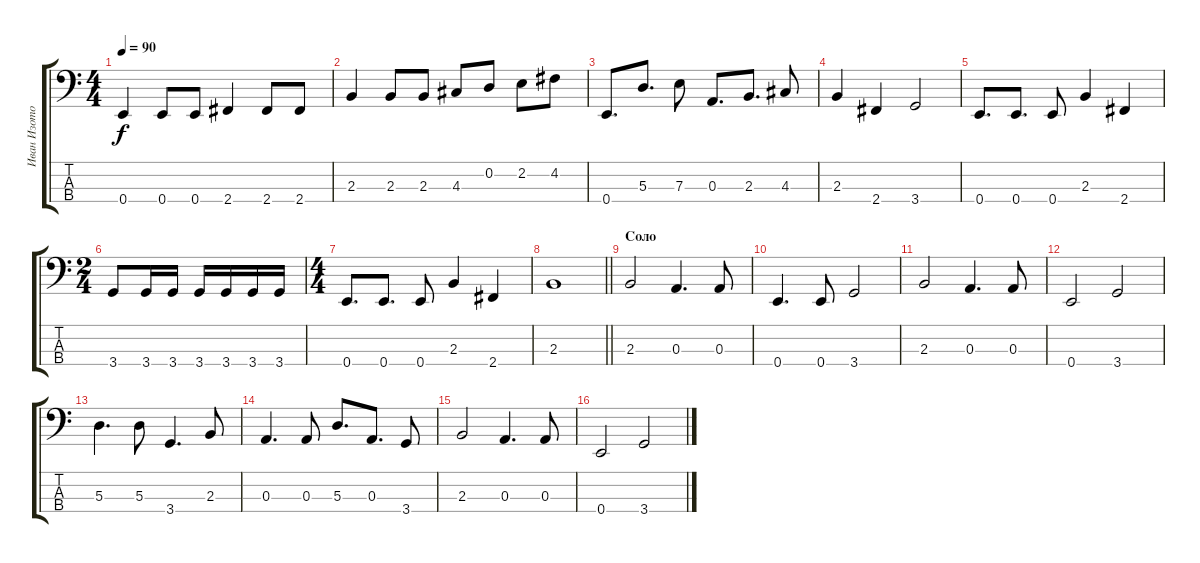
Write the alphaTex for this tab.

\track ("Иван Изотов " "Иван Изото") {instrument electricbassfinger}
\staff {score tabs}
\tuning (G2 D2 A1 E1) {hide}
\ts (4 4)
\tempo 90
\clef f4
\ks c
0.4.4{dy f} 0.4.8 0.4.8 2.4.4 2.4.8 2.4.8 |
2.3.4 2.3.8 2.3.8 4.3.8 0.2.8 2.2.8 4.2.8 |
0.4.8{d} 5.3.8{d} 7.3.8 0.3.8{d} 2.3.8{d} 4.3.8 |
2.3.4 2.4.4 3.4.2 |
0.4.8{d} 0.4.8{d} 0.4.8 2.3.4 2.4.4 |
\ts (2 4)
3.4.8 3.4.16 3.4.16 3.4.16 3.4.16 3.4.16 3.4.16 |
\ts (4 4)
0.4.8{d} 0.4.8{d} 0.4.8 2.3.4 2.4.4 |
\barLineRight lightlight
2.3.1 |
\section ("" "Соло")
2.3.2 0.3.4{d} 0.3.8 |
0.4.4{d} 0.4.8 3.4.2 |
2.3.2 0.3.4{d} 0.3.8 |
0.4.2 3.4.2 |
5.3.4{d} 5.3.8 3.4.4{d} 2.3.8 |
0.3.4{d} 0.3.8 5.3.8{d} 0.3.8{d} 3.4.8 |
2.3.2 0.3.4{d} 0.3.8 |
0.4.2 3.4.2
